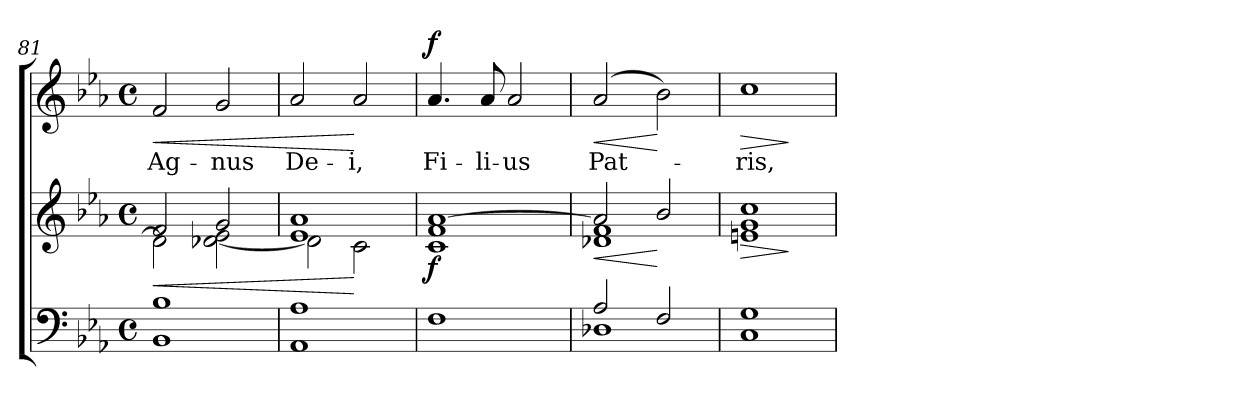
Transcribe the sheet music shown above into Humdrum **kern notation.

**kern	**kern	**dynam	**kern	**text	**dynam
*part2	*part2	*part2	*part1	*part1	*part1
*staff3	*staff2	*staff2/3	*staff1	*staff1	*staff1
*clefF4	*clefG2	*	*clefG2	*	*
*	*	*	*ITrd7c12	*	*
*k[b-e-a-]	*k[b-e-a-]	*	*k[b-e-a-]	*	*
*E-:	*E-:	*	*E-:	*	*
*M4/4	*M4/4	*	*M4/4	*	*
*met(c)	*met(c)	*	*met(c)	*	*
=81	=81	=81	=81	=81	=81
!	!	!LO:HP:b	!	!LO:LY:b	!LO:HP:b
*	*^	*	*	*	*
1BB- 1B-	2f/	2d-\]	<	2F/	Ag-	<
!	!	!	!	!	!LO:LY:b	!
.	2g/	[<2d-X\ 2e-\	.	2G/	-nus	.
=82	=82	=82	=82	=82	=82	=82
!	!	!	!	!	!LO:LY:b	!
1AA- 1A-	1e- 1a-	2d-\]	.	2A-/	De-	.
!	!	!	!	!	!LO:LY:b	!
.	.	2c\	[	2A-/	-i,	[
!!LO:LB:g=z
=83	=83	=83	=83	=83	=83	=83
!	!	!	!LO:DY:b	!	!LO:LY:b	!LO:DY:a
1F	1f [>1a-	1c	f	4.A-/	Fi-	f
!	!	!	!	!	!LO:LY:b	!
.	.	.	.	8A-/	-li-	.
!	!	!	!	!	!LO:LY:b	!
.	.	.	.	2A-/	-us	.
=84	=84	=84	=84	=84	=84	=84
*^	*	*	*	*	*	*
!	!	!	!	!LO:HP:b	!	!LO:LY:b	!LO:HP:b
2A-/	1D-X	2a-/]	1d-X 1f	<	(2A-/	Pat-	<
2F/	.	2b-/	.	[	2B-\)	.	[
=85	=85	=85	=85	=85	=85	=85	=85
!	!	!	!	!LO:HP:b	!	!LO:LY:b	!LO:HP:b
1G	1C	1cc	1en 1g	>	1c	-ris,	>
*v	*v	*	*	*	*	*	*
*	*v	*v	*	*	*	*
.	.	]	.	.	]
=	=	=	=	=	=
*-	*-	*-	*-	*-	*-
